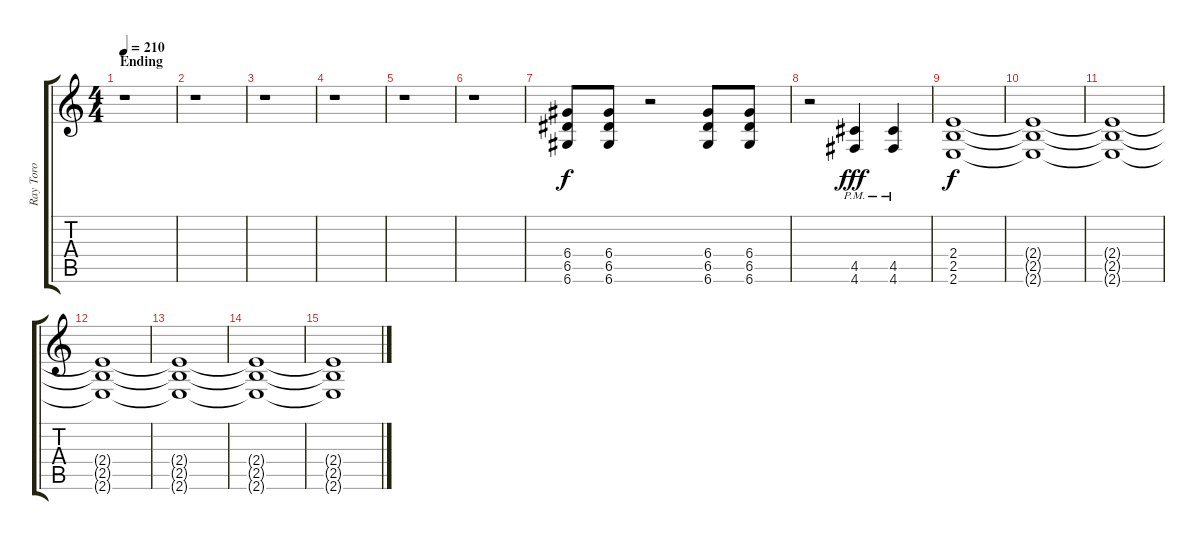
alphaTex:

\track ("Ray Toro" "Ray Toro") {instrument distortionguitar}
\staff {score tabs}
\tuning (E4 B3 G3 D3 A2 D2) {hide}
\ts (4 4)
\section ("" "Ending")
\tempo 210
\clef g2
\ks c
r.1{dy f} |
r.1 |
r.1 |
r.1 |
r.1 |
r.1 |
(6.4 6.5 6.6).8{volume 12 balance 0} (6.4 6.5 6.6).8 r.2 (6.4 6.5 6.6).8 (6.4 6.5 6.6).8 |
r.2 (4.5{pm} 4.6{pm}).4{dy fff} (4.5{pm} 4.6{pm}).4 |
(2.4 2.5 2.6).1{dy f volume 8} |
(2.4{t} 2.5{t} 2.6{t}).1 |
(2.4{t} 2.5{t} 2.6{t}).1 |
(2.4{t} 2.5{t} 2.6{t}).1 |
(2.4{t} 2.5{t} 2.6{t}).1{volume 5} |
(2.4{t} 2.5{t} 2.6{t}).1 |
(2.4{t} 2.5{t} 2.6{t}).1
